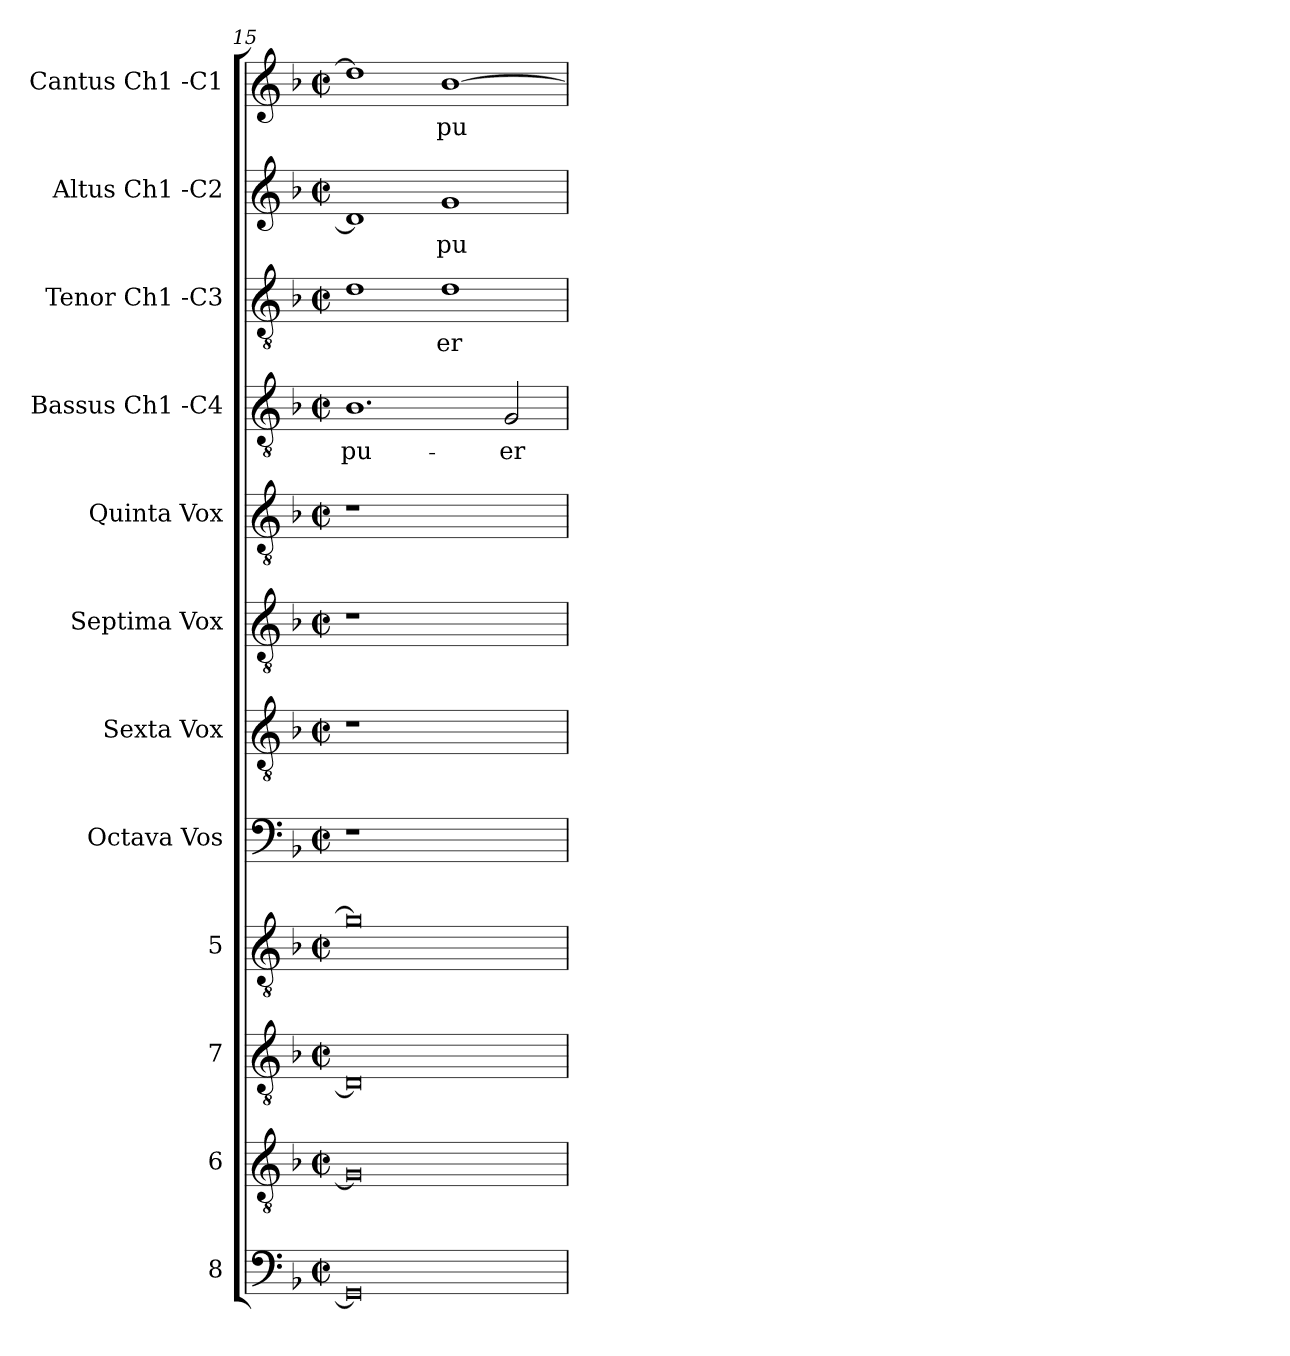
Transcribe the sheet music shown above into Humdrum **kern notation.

**kern	**text	**kern	**text	**kern	**text	**kern	**text	**kern	**kern	**kern	**kern	**kern	**text	**kern	**text	**kern	**text	**kern	**text
*part12	*part12	*part11	*part11	*part10	*part10	*part9	*part9	*part8	*part7	*part6	*part5	*part4	*part4	*part3	*part3	*part2	*part2	*part1	*part1
*staff12	*staff12	*staff11	*staff11	*staff10	*staff10	*staff9	*staff9	*staff8	*staff7	*staff6	*staff5	*staff4	*staff4	*staff3	*staff3	*staff2	*staff2	*staff1	*staff1
*I"8	*	*I"6	*	*I"7	*	*I"5	*	*I"Octava  Vos	*I"Sexta  Vox	*I"Septima  Vox	*I"Quinta  Vox	*I"Bassus  Ch1 -C4	*	*I"Tenor  Ch1 -C3	*	*I"Altus  Ch1 -C2	*	*I"Cantus  Ch1 -C1	*
*	*	*	*	*	*	*	*	*	*	*	*	*I'B	*	*I'T	*	*I'A	*	*I'C	*
*clefF4	*	*clefGv2	*	*clefGv2	*	*clefGv2	*	*clefF4	*clefGv2	*clefGv2	*clefGv2	*clefGv2	*	*clefGv2	*	*clefG2	*	*clefG2	*
*k[b-]	*	*k[b-]	*	*k[b-]	*	*k[b-]	*	*k[b-]	*k[b-]	*k[b-]	*k[b-]	*k[b-]	*	*k[b-]	*	*k[b-]	*	*k[b-]	*
*F:	*	*F:	*	*F:	*	*F:	*	*F:	*F:	*F:	*F:	*F:	*	*F:	*	*F:	*	*F:	*
*M2/2	*	*M2/2	*	*M2/2	*	*M2/2	*	*M2/2	*M2/2	*M2/2	*M2/2	*M2/2	*	*M2/2	*	*M2/2	*	*M2/2	*
*met(c|)	*	*met(c|)	*	*met(c|)	*	*met(c|)	*	*met(c|)	*met(c|)	*met(c|)	*met(c|)	*met(c|)	*	*met(c|)	*	*met(c|)	*	*met(c|)	*
=15	=15	=15	=15	=15	=15	=15	=15	=15	=15	=15	=15	=15	=15	=15	=15	=15	=15	=15	=15
!	!LO:LY:b:cj	!	!LO:LY:b:cj	!	!LO:LY:b:cj	!	!LO:LY:b:cj	!	!	!	!	!	!LO:LY:b:rj	!	!LO:LY:b:rj	!	!LO:LY:b:rj	!	!LO:LY:b:rj
0GG]	.	0G]	.	0D]	.	0g]	.	1r	1r	1r	1r	1.B-	pu-	1d	--	1d]	.	1dd]	.
!	!	!	!	!	!	!	!	!	!	!	!	!	!	!	!LO:LY:b:rj	!	!LO:LY:b:rj	!	!LO:LY:b:rj
.	.	.	.	.	.	.	.	1ryy	1ryy	1ryy	1ryy	.	.	1d	-er	1g	pu-	[<1b-	pu-
!	!	!	!	!	!	!	!	!	!	!	!	!	!LO:LY:b:rj	!	!	!	!	!	!
.	.	.	.	.	.	.	.	.	.	.	.	2G/	-er	.	.	.	.	.	.
=	=	=	=	=	=	=	=	=	=	=	=	=	=	=	=	=	=	=	=
*-	*-	*-	*-	*-	*-	*-	*-	*-	*-	*-	*-	*-	*-	*-	*-	*-	*-	*-	*-
